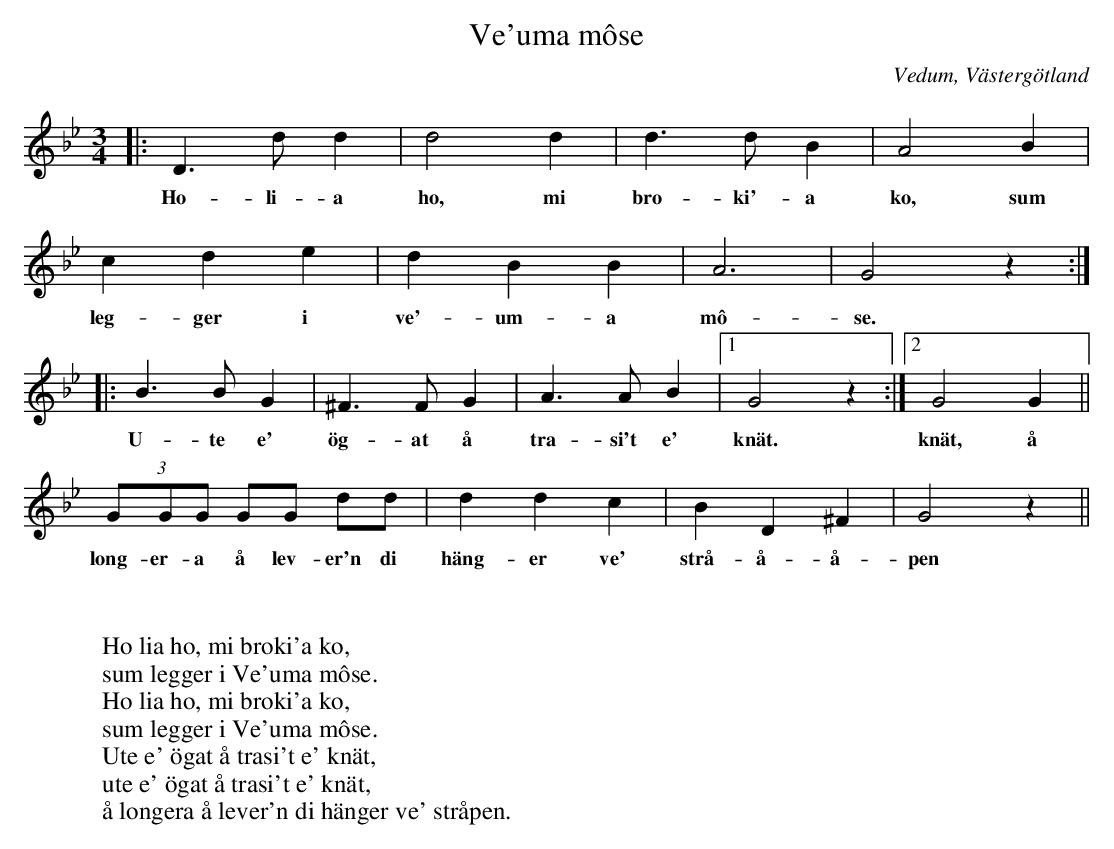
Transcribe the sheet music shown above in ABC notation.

X:1
T:Ve'uma môse
O:Vedum, Västergötland
W:
W:
W:Ho lia ho, mi broki'a ko,
W:sum legger i Ve'uma môse.
W:Ho lia ho, mi broki'a ko,
W:sum legger i Ve'uma môse.
W:Ute e' ögat å trasi't e' knät,
W:ute e' ögat å trasi't e' knät,
W:å longera å lever'n di hänger ve' stråpen.
M:3/4
L:1/8
K:Gm
|:D3dd2 | d4 d2 | d3d B2 | A4 B2|
w:Ho-li-a ho, mi bro-ki'-a ko, sum
c2d2e2 |d2 B2 B2 | A6 | G4z2 :|
w:leg-ger i ve'-um-a mô-se.
|:B3BG2 | ^F3FG2 | A3AB2 |1G4z2 :|2 G4 G2 ||
w:U-te e' ög-at å tra-si't e' knät. knät, å
(3GGG GG dd| d2d2c2 | B2D2^F2 | G4z2 ||
w:long-er-a å lev-er'n di häng-er ve' strå-å-å-pen
